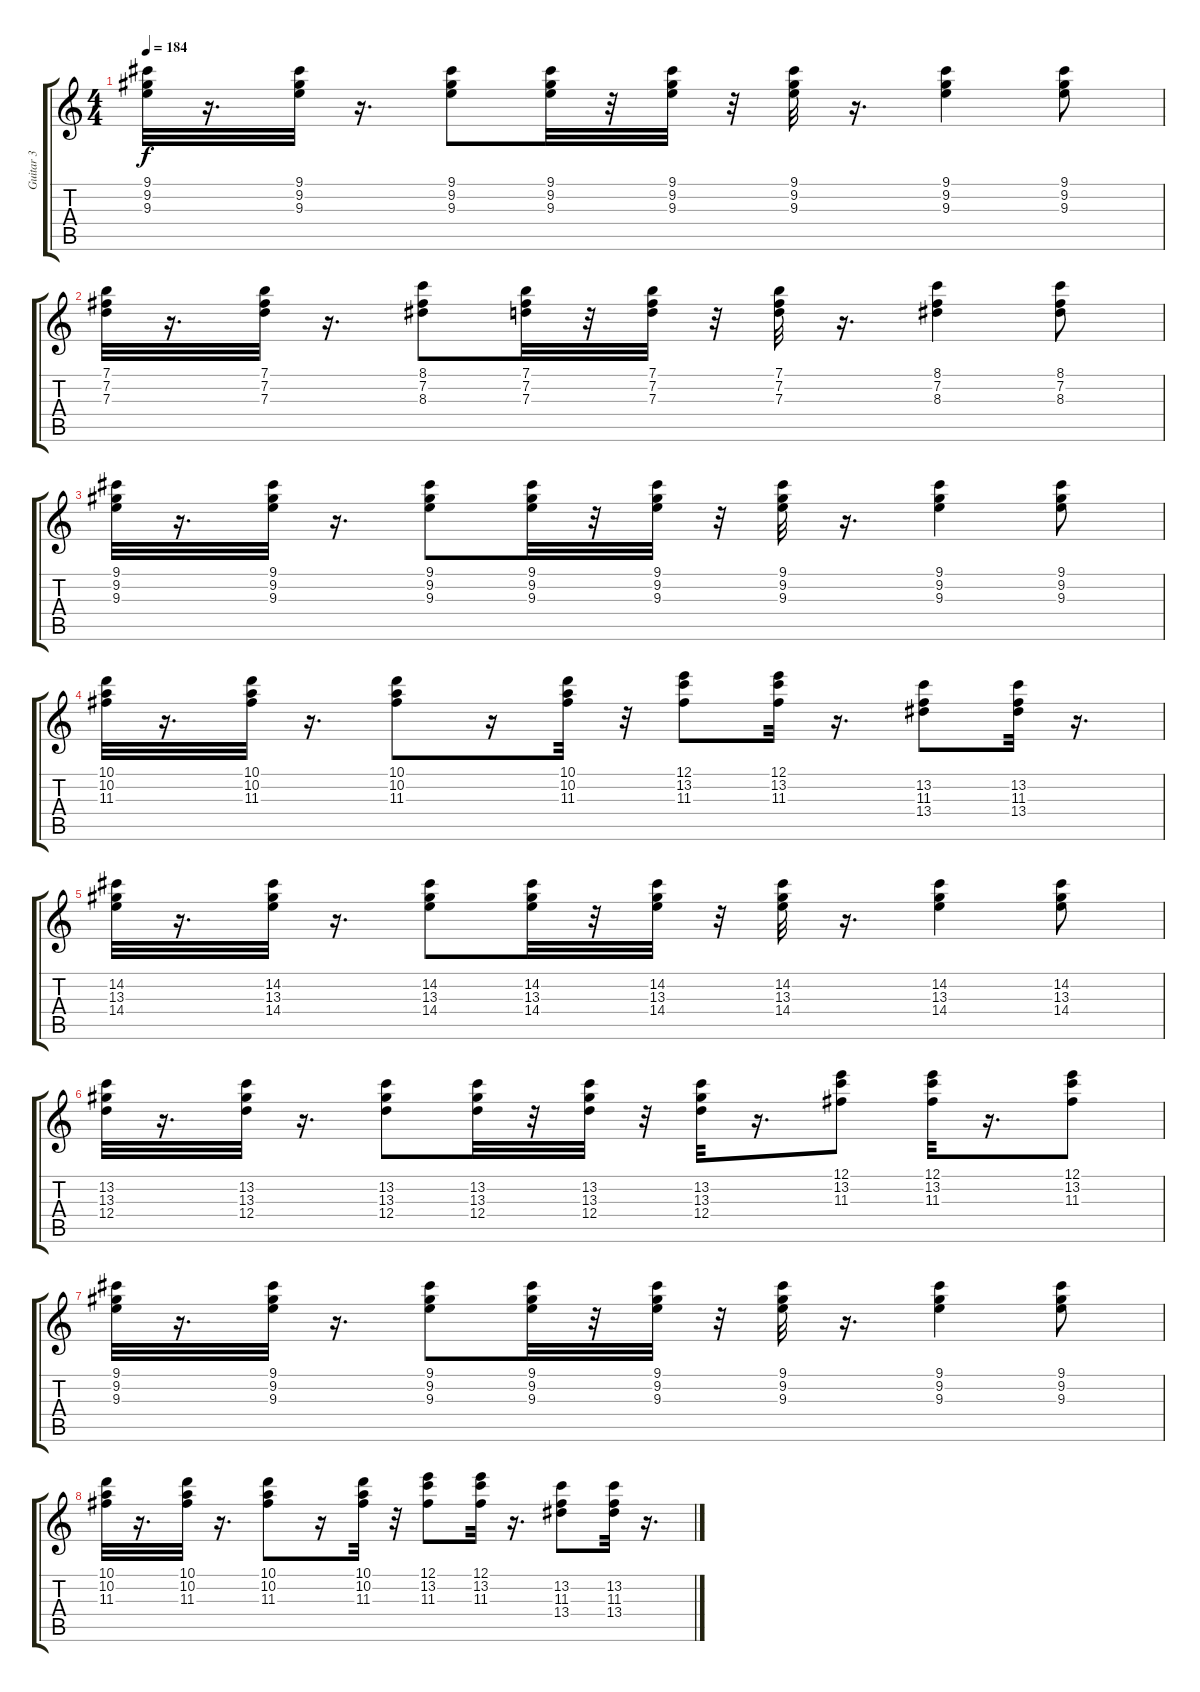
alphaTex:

\track ("Guitar 3" "Guitar 3") {instrument distortionguitar}
\staff {score tabs}
\tuning (E4 B3 G3 D3 A2 E2) {hide}
\ts (4 4)
\tempo 184
\clef g2
\ks c
(9.1 9.2 9.3).32{dy f} r.16{d} (9.1 9.2 9.3).32 r.16{d} (9.1 9.2 9.3).8 (9.1 9.2 9.3).32 r.32 (9.1 9.2 9.3).32 r.32 (9.1 9.2 9.3).32 r.16{d} (9.1 9.2 9.3).4 (9.1 9.2 9.3).8 |
(7.1 7.2 7.3).32 r.16{d} (7.1 7.2 7.3).32 r.16{d} (8.1 7.2 8.3).8 (7.1 7.2 7.3).32 r.32 (7.1 7.2 7.3).32 r.32 (7.1 7.2 7.3).32 r.16{d} (8.1 7.2 8.3).4 (8.1 7.2 8.3).8 |
(9.1 9.2 9.3).32 r.16{d} (9.1 9.2 9.3).32 r.16{d} (9.1 9.2 9.3).8 (9.1 9.2 9.3).32 r.32 (9.1 9.2 9.3).32 r.32 (9.1 9.2 9.3).32 r.16{d} (9.1 9.2 9.3).4 (9.1 9.2 9.3).8 |
(10.1 10.2 11.3).32 r.16{d} (10.1 10.2 11.3).32 r.16{d} (10.1 10.2 11.3).8 r.16 (10.1 10.2 11.3).32 r.32 (12.1 13.2 11.3).8 (12.1 13.2 11.3).32 r.16{d} (13.2 11.3 13.4).8 (13.2 11.3 13.4).32 r.16{d} |
(14.2 13.3 14.4).32 r.16{d} (14.2 13.3 14.4).32 r.16{d} (14.2 13.3 14.4).8 (14.2 13.3 14.4).32 r.32 (14.2 13.3 14.4).32 r.32 (14.2 13.3 14.4).32 r.16{d} (14.2 13.3 14.4).4 (14.2 13.3 14.4).8 |
(13.2 13.3 12.4).32 r.16{d} (13.2 13.3 12.4).32 r.16{d} (13.2 13.3 12.4).8 (13.2 13.3 12.4).32 r.32 (13.2 13.3 12.4).32 r.32 (13.2 13.3 12.4).32 r.16{d} (12.1 13.2 11.3).8 (12.1 13.2 11.3).32 r.16{d} (12.1 13.2 11.3).8 |
(9.1 9.2 9.3).32 r.16{d} (9.1 9.2 9.3).32 r.16{d} (9.1 9.2 9.3).8 (9.1 9.2 9.3).32 r.32 (9.1 9.2 9.3).32 r.32 (9.1 9.2 9.3).32 r.16{d} (9.1 9.2 9.3).4 (9.1 9.2 9.3).8 |
(10.1 10.2 11.3).32 r.16{d} (10.1 10.2 11.3).32 r.16{d} (10.1 10.2 11.3).8 r.16 (10.1 10.2 11.3).32 r.32 (12.1 13.2 11.3).8 (12.1 13.2 11.3).32 r.16{d} (13.2 11.3 13.4).8 (13.2 11.3 13.4).32 r.16{d}
